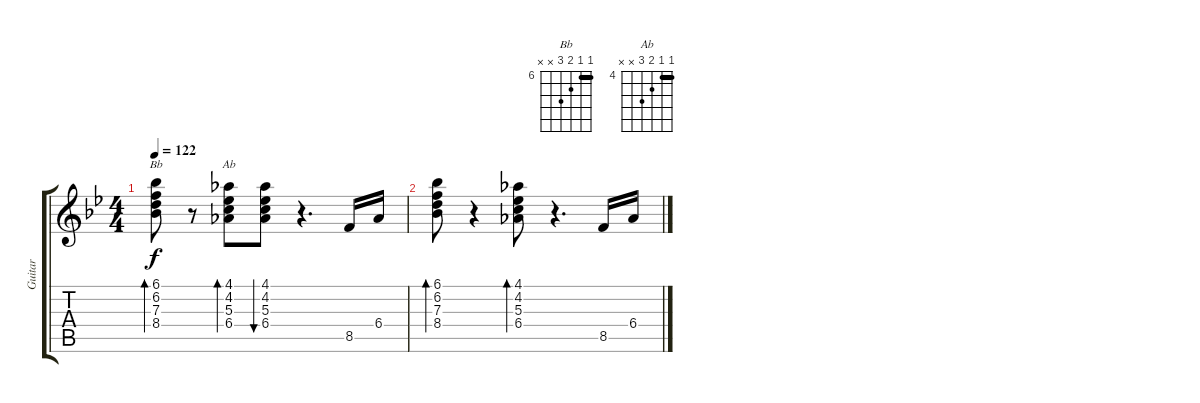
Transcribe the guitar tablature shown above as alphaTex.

\track ("Guitar" "Guitar") {instrument electricguitarjazz}
\staff {score tabs}
\tuning (E4 B3 G3 D3 A2 E2) {hide}
\chord ("Bb" 6 6 7 8 x x) {firstfret 6 barre 6}
\chord ("Ab" 4 4 5 6 x x) {firstfret 4 barre 4}
\ts (4 4)
\tempo 122
\clef g2
\ks bb
(6.1 6.2 7.3 8.4).8{bd 60 ch "Bb" dy f} r.8 (4.1 4.2 5.3 6.4).8{bd 60 ch "Ab"} (4.1 4.2 5.3 6.4).8{bu 60} r.4{d} 8.5.16 6.4.16 |
(6.1 6.2 7.3 8.4).8{bd 60} r.4 (4.1 4.2 5.3 6.4).8{bd 60} r.4{d} 8.5.16 6.4.16
